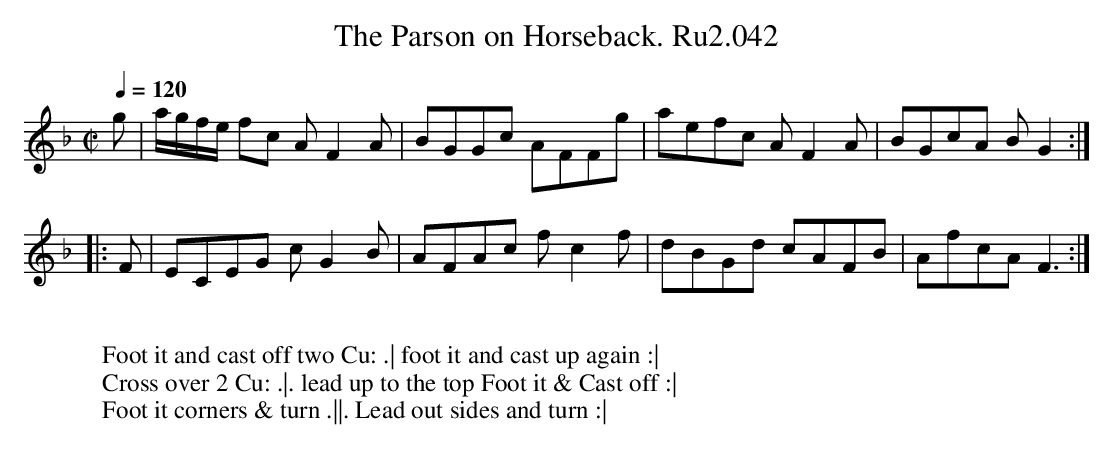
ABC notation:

X:1
T:Parson on Horseback. Ru2.042, The
M:C|
L:1/8
Q:1/4=120
K:F
g|a/g/f/e/ fc A F2 A|BGGc AFFg|aefc A F2 A|BGcA B G2:|
|:F|ECEG c G2 B|AFAc f c2 f|dBGd cAFB|AfcA F3:|
W:
W:Foot it and cast off two Cu: .| foot it and cast up again :|
W:Cross over 2 Cu: .|. lead up to the top Foot it & Cast off :|
W:Foot it corners & turn .||. Lead out sides and turn :|
